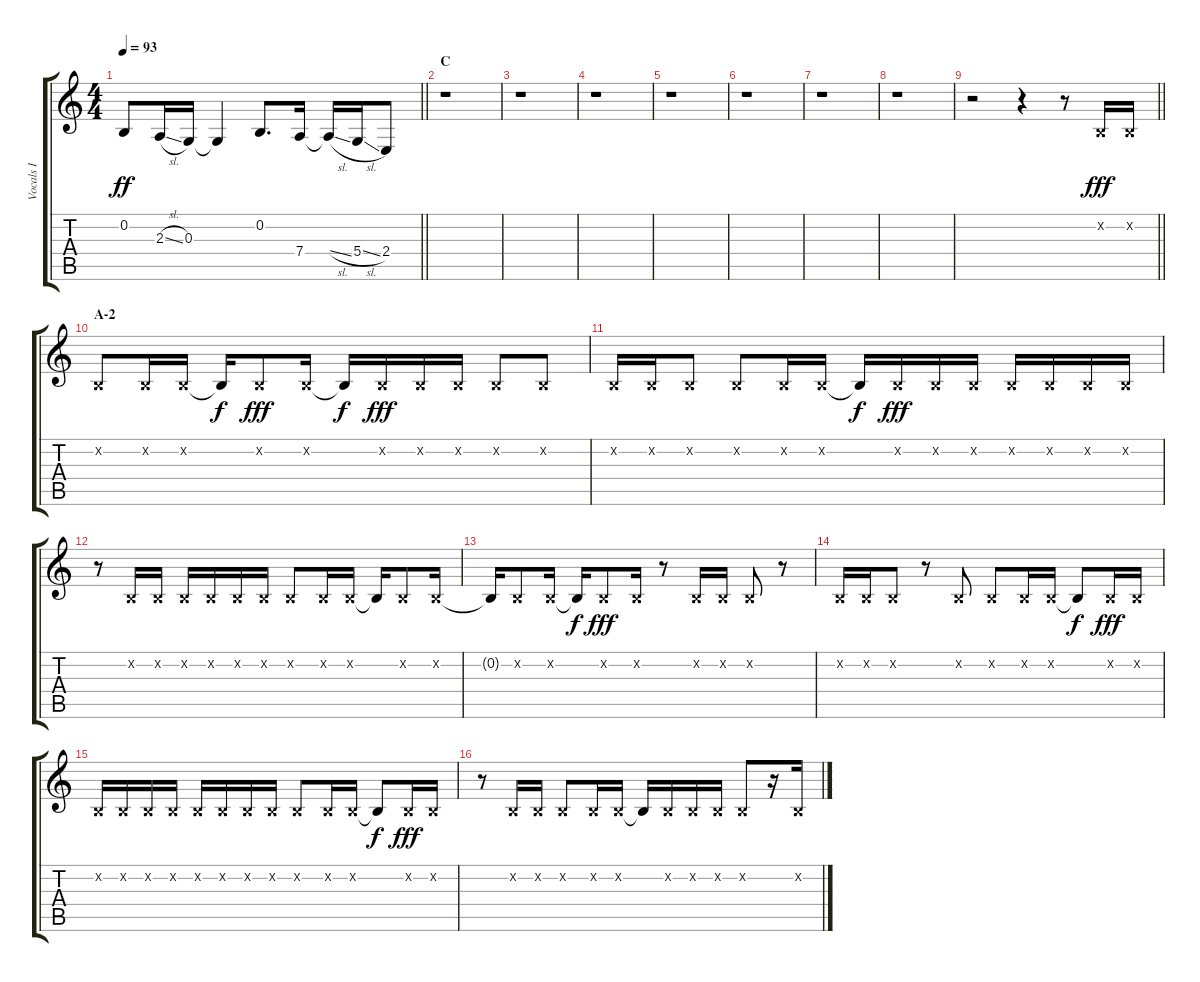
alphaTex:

\track ("Vocals I" "Vocals I") {instrument voiceoohs}
\staff {score tabs}
\tuning (E4 B3 G3 D3 A2 E2) {hide}
\ts (4 4)
\tempo 93
\clef g2
\barLineRight lightlight
\ks c
0.2.8{dy ff} 2.3{sl}.16 0.3.16 0.3{t}.4 0.2.8{d} 7.4.16 7.4{sl t}.16 5.4{sl}.16 2.4.8 |
\section ("" "C")
r.1 |
r.1 |
r.1 |
r.1 |
r.1 |
r.1 |
r.1 |
\barLineRight lightlight
r.2 r.4 r.8 0.2{x}.16{dy fff} 0.2{x}.16 |
\section ("" "A-2")
0.2{x}.8 0.2{x}.16 0.2{x}.16 0.2{t}.16{dy f} 0.2{x}.8{dy fff} 0.2{x}.16 0.2{t}.16{dy f} 0.2{x}.16{dy fff} 0.2{x}.16 0.2{x}.16 0.2{x}.8 0.2{x}.8 |
0.2{x}.16 0.2{x}.16 0.2{x}.8 0.2{x}.8 0.2{x}.16 0.2{x}.16 0.2{t}.16{dy f} 0.2{x}.16{dy fff} 0.2{x}.16 0.2{x}.16 0.2{x}.16 0.2{x}.16 0.2{x}.16 0.2{x}.16 |
r.8 0.2{x}.16 0.2{x}.16 0.2{x}.16 0.2{x}.16 0.2{x}.16 0.2{x}.16 0.2{x}.8 0.2{x}.16 0.2{x}.16 0.2{t}.16 0.2{x}.8 0.2{x}.16 |
0.2{t}.16 0.2{x}.8 0.2{x}.16 0.2{t}.16{dy f} 0.2{x}.8{dy fff} 0.2{x}.16 r.8 0.2{x}.16 0.2{x}.16 0.2{x}.8 r.8 |
0.2{x}.16 0.2{x}.16 0.2{x}.8 r.8 0.2{x}.8 0.2{x}.8 0.2{x}.16 0.2{x}.16 0.2{t}.8{dy f} 0.2{x}.16{dy fff} 0.2{x}.16 |
0.2{x}.16 0.2{x}.16 0.2{x}.16 0.2{x}.16 0.2{x}.16 0.2{x}.16 0.2{x}.16 0.2{x}.16 0.2{x}.8 0.2{x}.16 0.2{x}.16 0.2{t}.8{dy f} 0.2{x}.16{dy fff} 0.2{x}.16 |
r.8 0.2{x}.16 0.2{x}.16 0.2{x}.8 0.2{x}.16 0.2{x}.16 0.2{t}.16 0.2{x}.16 0.2{x}.16 0.2{x}.16 0.2{x}.8 r.16 0.2{x}.16
